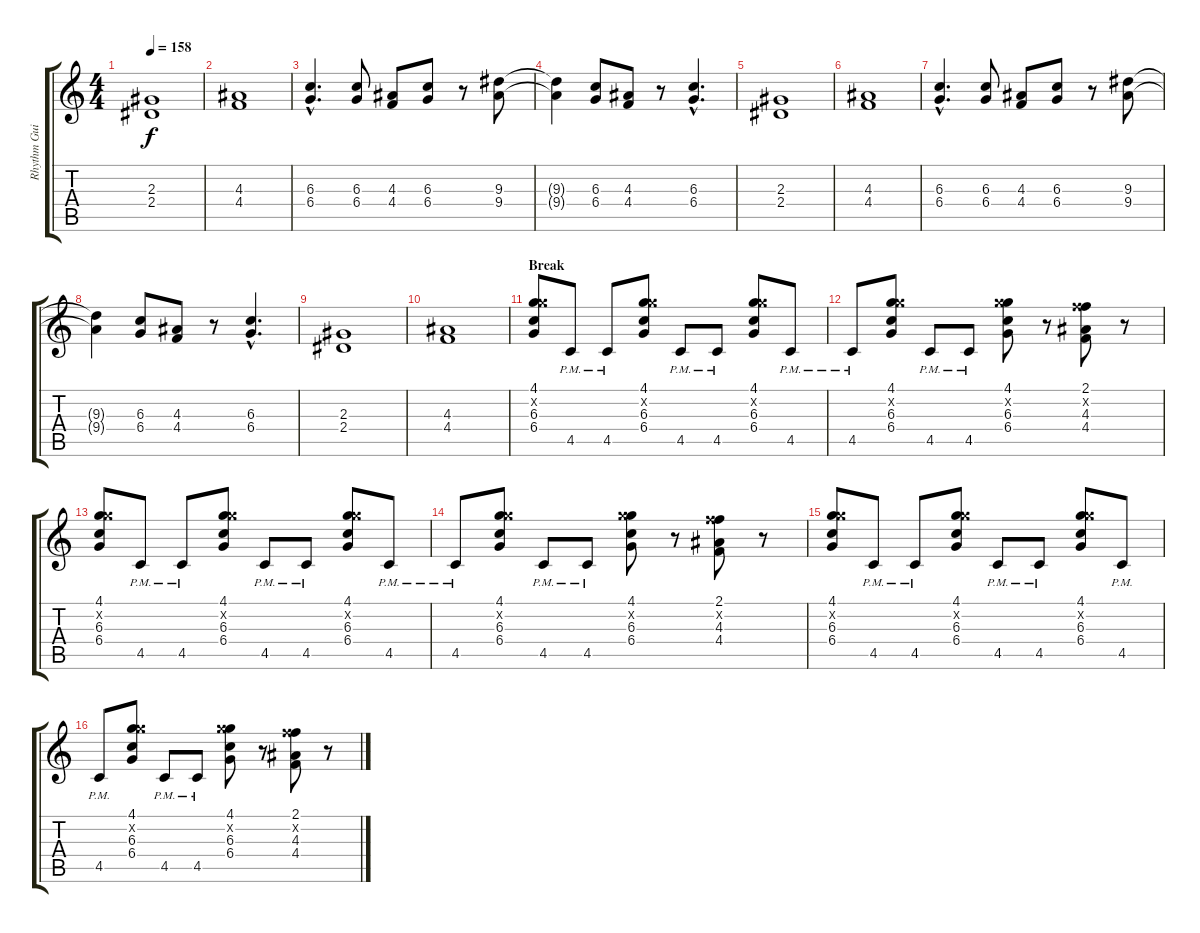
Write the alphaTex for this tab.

\track ("Rhythm Guitar (Alt. Fingering)" "Rhythm Gui") {instrument distortionguitar}
\staff {score tabs}
\tuning (Eb4 Bb3 Gb3 Db3 Ab2 Eb2) {hide}
\ts (4 4)
\tempo 158
\clef g2
\ks c
(2.3 2.4).1{dy f} |
(4.3 4.4).1 |
(6.3{hac} 6.4{hac}).4{d} (6.3 6.4).8 (4.3 4.4).8 (6.3 6.4).8 r.8 (9.3 9.4).8 |
(9.3{t} 9.4{t}).4 (6.3 6.4).8 (4.3 4.4).8 r.8 (6.3{hac} 6.4{hac}).4{d} |
(2.3 2.4).1 |
(4.3 4.4).1 |
(6.3{hac} 6.4{hac}).4{d} (6.3 6.4).8 (4.3 4.4).8 (6.3 6.4).8 r.8 (9.3 9.4).8 |
(9.3{t} 9.4{t}).4 (6.3 6.4).8 (4.3 4.4).8 r.8 (6.3{hac} 6.4{hac}).4{d} |
(2.3 2.4).1 |
(4.3 4.4).1 |
\section ("" "Break")
(4.1 9.2{x} 6.3 6.4).8 4.5{pm}.8 4.5{pm}.8 (4.1 9.2{x} 6.3 6.4).8 4.5{pm}.8 4.5{pm}.8 (4.1 9.2{x} 6.3 6.4).8 4.5{pm}.8 |
4.5{pm}.8 (4.1 9.2{x} 6.3 6.4).8 4.5{pm}.8 4.5{pm}.8 (4.1 9.2{x} 6.3 6.4).8 r.8 (2.1 7.2{x} 4.3 4.4).8 r.8 |
(4.1 9.2{x} 6.3 6.4).8 4.5{pm}.8 4.5{pm}.8 (4.1 9.2{x} 6.3 6.4).8 4.5{pm}.8 4.5{pm}.8 (4.1 9.2{x} 6.3 6.4).8 4.5{pm}.8 |
4.5{pm}.8 (4.1 9.2{x} 6.3 6.4).8 4.5{pm}.8 4.5{pm}.8 (4.1 9.2{x} 6.3 6.4).8 r.8 (2.1 7.2{x} 4.3 4.4).8 r.8 |
(4.1 9.2{x} 6.3 6.4).8 4.5{pm}.8 4.5{pm}.8 (4.1 9.2{x} 6.3 6.4).8 4.5{pm}.8 4.5{pm}.8 (4.1 9.2{x} 6.3 6.4).8 4.5{pm}.8 |
4.5{pm}.8 (4.1 9.2{x} 6.3 6.4).8 4.5{pm}.8 4.5{pm}.8 (4.1 9.2{x} 6.3 6.4).8 r.8 (2.1 7.2{x} 4.3 4.4).8 r.8
